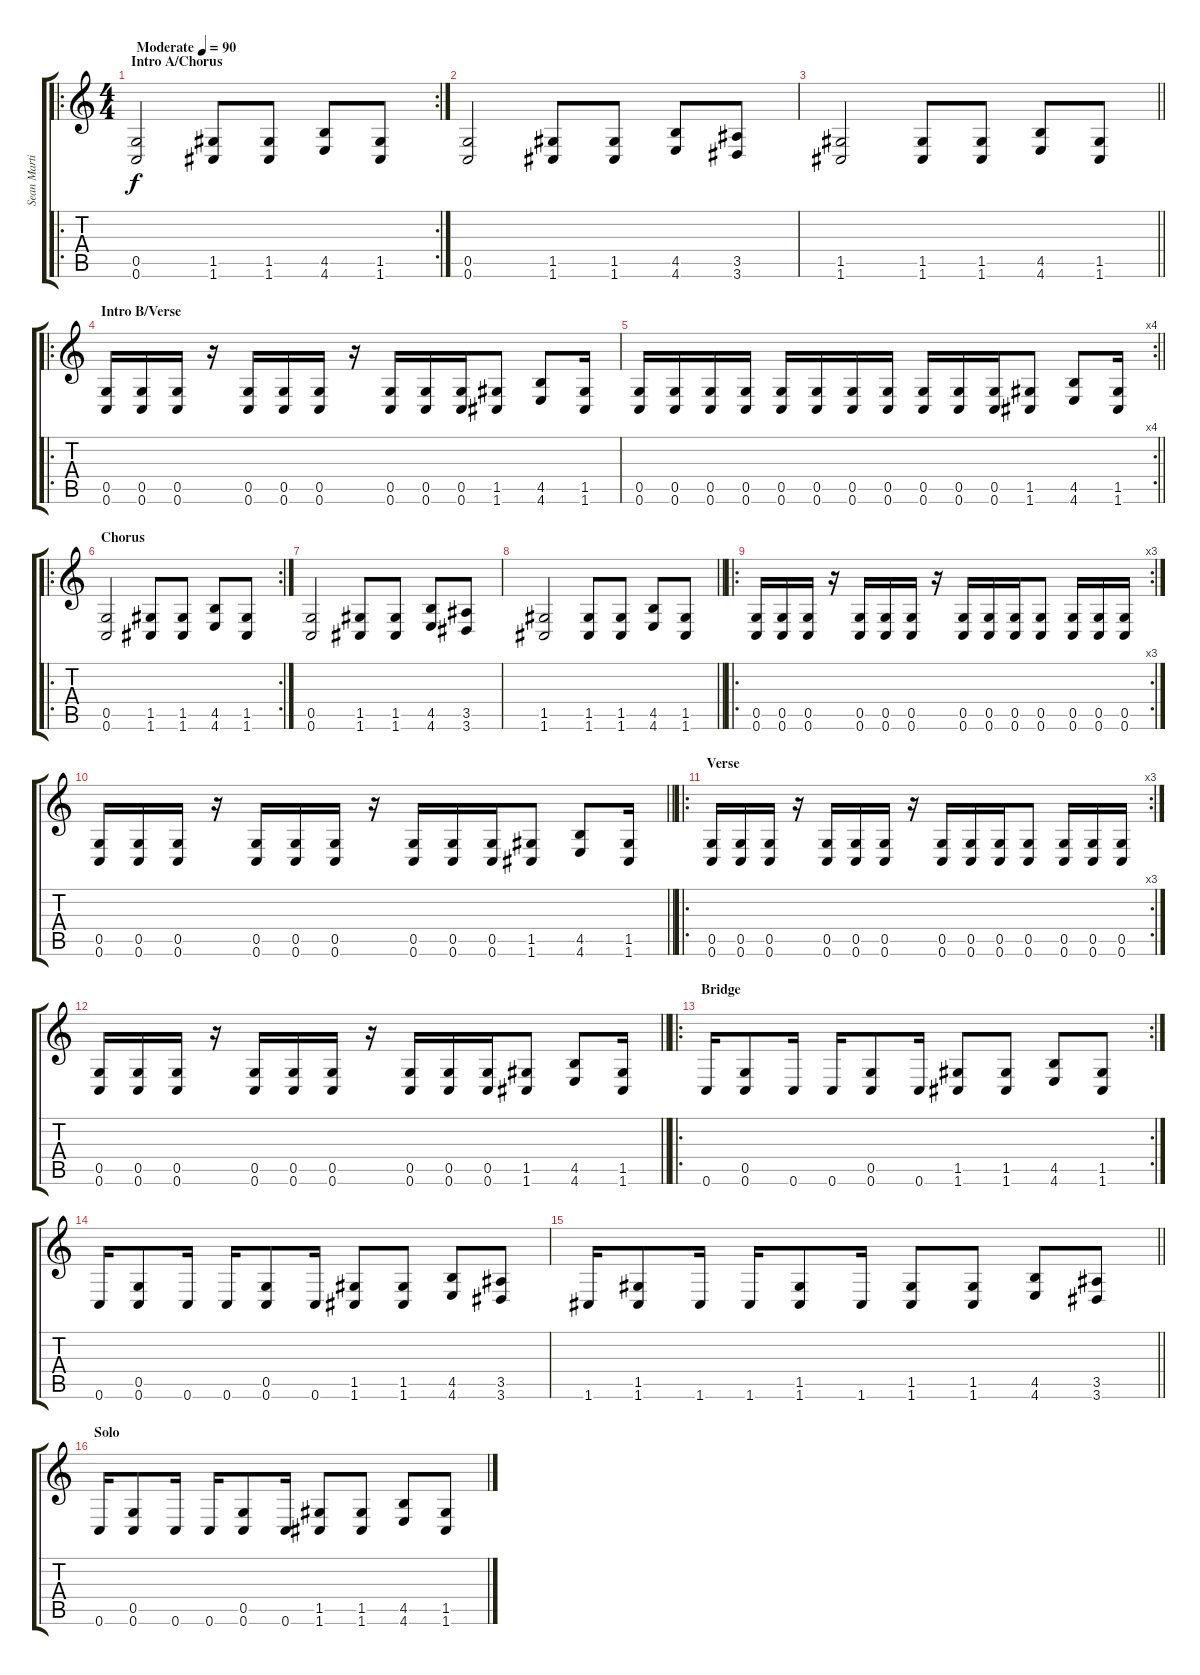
\track ("Sean Martin" "Sean Marti") {instrument distortionguitar}
\staff {score tabs}
\tuning (D4 A3 F3 C3 G2 C2) {hide}
\ro
\rc 2
\ts (4 4)
\section ("" "Intro A/Chorus")
\tempo (90 "Moderate")
\clef g2
\ks c
(0.5 0.6).2{dy f instrument distortionguitar} (1.5 1.6).8 (1.5 1.6).8 (4.5 4.6).8 (1.5 1.6).8 |
(0.5 0.6).2 (1.5 1.6).8 (1.5 1.6).8 (4.5 4.6).8 (3.5 3.6).8 |
\barLineRight lightlight
(1.5 1.6).2 (1.5 1.6).8 (1.5 1.6).8 (4.5 4.6).8 (1.5 1.6).8 |
\ro
\section ("" "Intro B/Verse")
(0.5 0.6).16 (0.5 0.6).16 (0.5 0.6).16 r.16 (0.5 0.6).16 (0.5 0.6).16 (0.5 0.6).16 r.16 (0.5 0.6).16 (0.5 0.6).16 (0.5 0.6).16 (1.5 1.6).8 (4.5 4.6).8 (1.5 1.6).16 |
\rc 4
\barLineRight lightlight
(0.5 0.6).16 (0.5 0.6).16 (0.5 0.6).16 (0.5 0.6).16 (0.5 0.6).16 (0.5 0.6).16 (0.5 0.6).16 (0.5 0.6).16 (0.5 0.6).16 (0.5 0.6).16 (0.5 0.6).16 (1.5 1.6).8 (4.5 4.6).8 (1.5 1.6).16 |
\ro
\rc 2
\section ("" "Chorus")
(0.5 0.6).2 (1.5 1.6).8 (1.5 1.6).8 (4.5 4.6).8 (1.5 1.6).8 |
(0.5 0.6).2 (1.5 1.6).8 (1.5 1.6).8 (4.5 4.6).8 (3.5 3.6).8 |
\barLineRight lightlight
(1.5 1.6).2 (1.5 1.6).8 (1.5 1.6).8 (4.5 4.6).8 (1.5 1.6).8 |
\ro
\rc 3
(0.5 0.6).16 (0.5 0.6).16 (0.5 0.6).16 r.16 (0.5 0.6).16 (0.5 0.6).16 (0.5 0.6).16 r.16 (0.5 0.6).16 (0.5 0.6).16 (0.5 0.6).16 (0.5 0.6).8 (0.5 0.6).16 (0.5 0.6).16 (0.5 0.6).16 |
\barLineRight lightlight
(0.5 0.6).16 (0.5 0.6).16 (0.5 0.6).16 r.16 (0.5 0.6).16 (0.5 0.6).16 (0.5 0.6).16 r.16 (0.5 0.6).16 (0.5 0.6).16 (0.5 0.6).16 (1.5 1.6).8 (4.5 4.6).8 (1.5 1.6).16 |
\ro
\rc 3
\section ("" "Verse")
(0.5 0.6).16 (0.5 0.6).16 (0.5 0.6).16 r.16 (0.5 0.6).16 (0.5 0.6).16 (0.5 0.6).16 r.16 (0.5 0.6).16 (0.5 0.6).16 (0.5 0.6).16 (0.5 0.6).8 (0.5 0.6).16 (0.5 0.6).16 (0.5 0.6).16 |
\barLineRight lightlight
(0.5 0.6).16 (0.5 0.6).16 (0.5 0.6).16 r.16 (0.5 0.6).16 (0.5 0.6).16 (0.5 0.6).16 r.16 (0.5 0.6).16 (0.5 0.6).16 (0.5 0.6).16 (1.5 1.6).8 (4.5 4.6).8 (1.5 1.6).16 |
\ro
\rc 2
\section ("" "Bridge")
0.6.16 (0.5 0.6).8 0.6.16 0.6.16 (0.5 0.6).8 0.6.16 (1.5 1.6).8 (1.5 1.6).8 (4.5 4.6).8 (1.5 1.6).8 |
0.6.16 (0.5 0.6).8 0.6.16 0.6.16 (0.5 0.6).8 0.6.16 (1.5 1.6).8 (1.5 1.6).8 (4.5 4.6).8 (3.5 3.6).8 |
\barLineRight lightlight
1.6.16 (1.5 1.6).8 1.6.16 1.6.16 (1.5 1.6).8 1.6.16 (1.5 1.6).8 (1.5 1.6).8 (4.5 4.6).8 (3.5 3.6).8 |
\section ("" "Solo")
0.6.16 (0.5 0.6).8 0.6.16 0.6.16 (0.5 0.6).8 0.6.16 (1.5 1.6).8 (1.5 1.6).8 (4.5 4.6).8 (1.5 1.6).8
